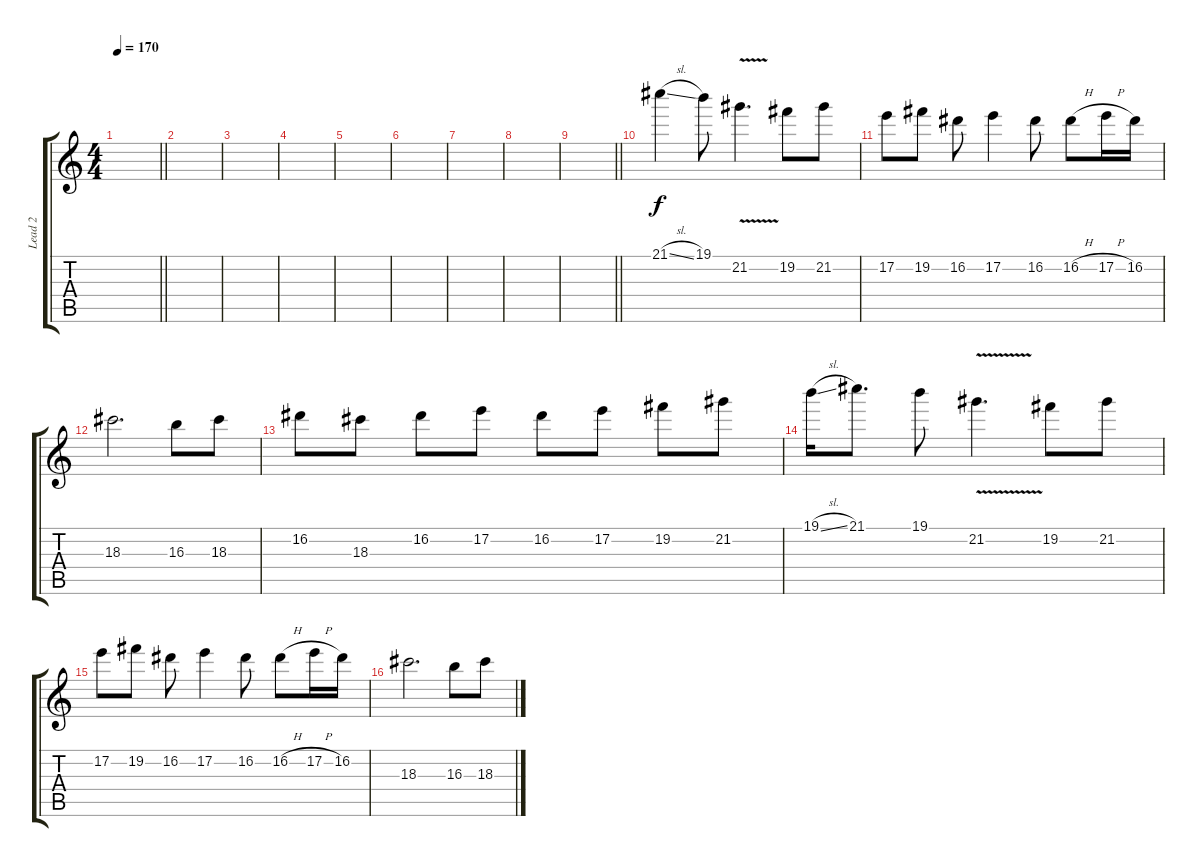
\track ("Lead 2" "Lead 2") {instrument overdrivenguitar}
\staff {score tabs}
\tuning (E4 B3 G3 D3 A2 E2) {hide}
\ts (4 4)
\tempo 170
\clef g2
\barLineRight lightlight
\ks c
|
|
|
|
|
|
|
|
\barLineRight lightlight
|
21.1{sl}.4 19.1.8 21.2{v}.4{d} 19.2.8 21.2.8 |
17.2.8 19.2.8 16.2.8 17.2.4 16.2.8 16.2{h}.8 17.2{h}.16 16.2.16 |
18.3.2{d} 16.3.8 18.3.8 |
16.2.8 18.3.8 16.2.8 17.2.8 16.2.8 17.2.8 19.2.8 21.2.8 |
19.1{sl}.16 21.1.8{d} 19.1.8 21.2{v}.4{d} 19.2.8 21.2.8 |
17.2.8 19.2.8 16.2.8 17.2.4 16.2.8 16.2{h}.8 17.2{h}.16 16.2.16 |
18.3.2{d} 16.3.8 18.3.8
